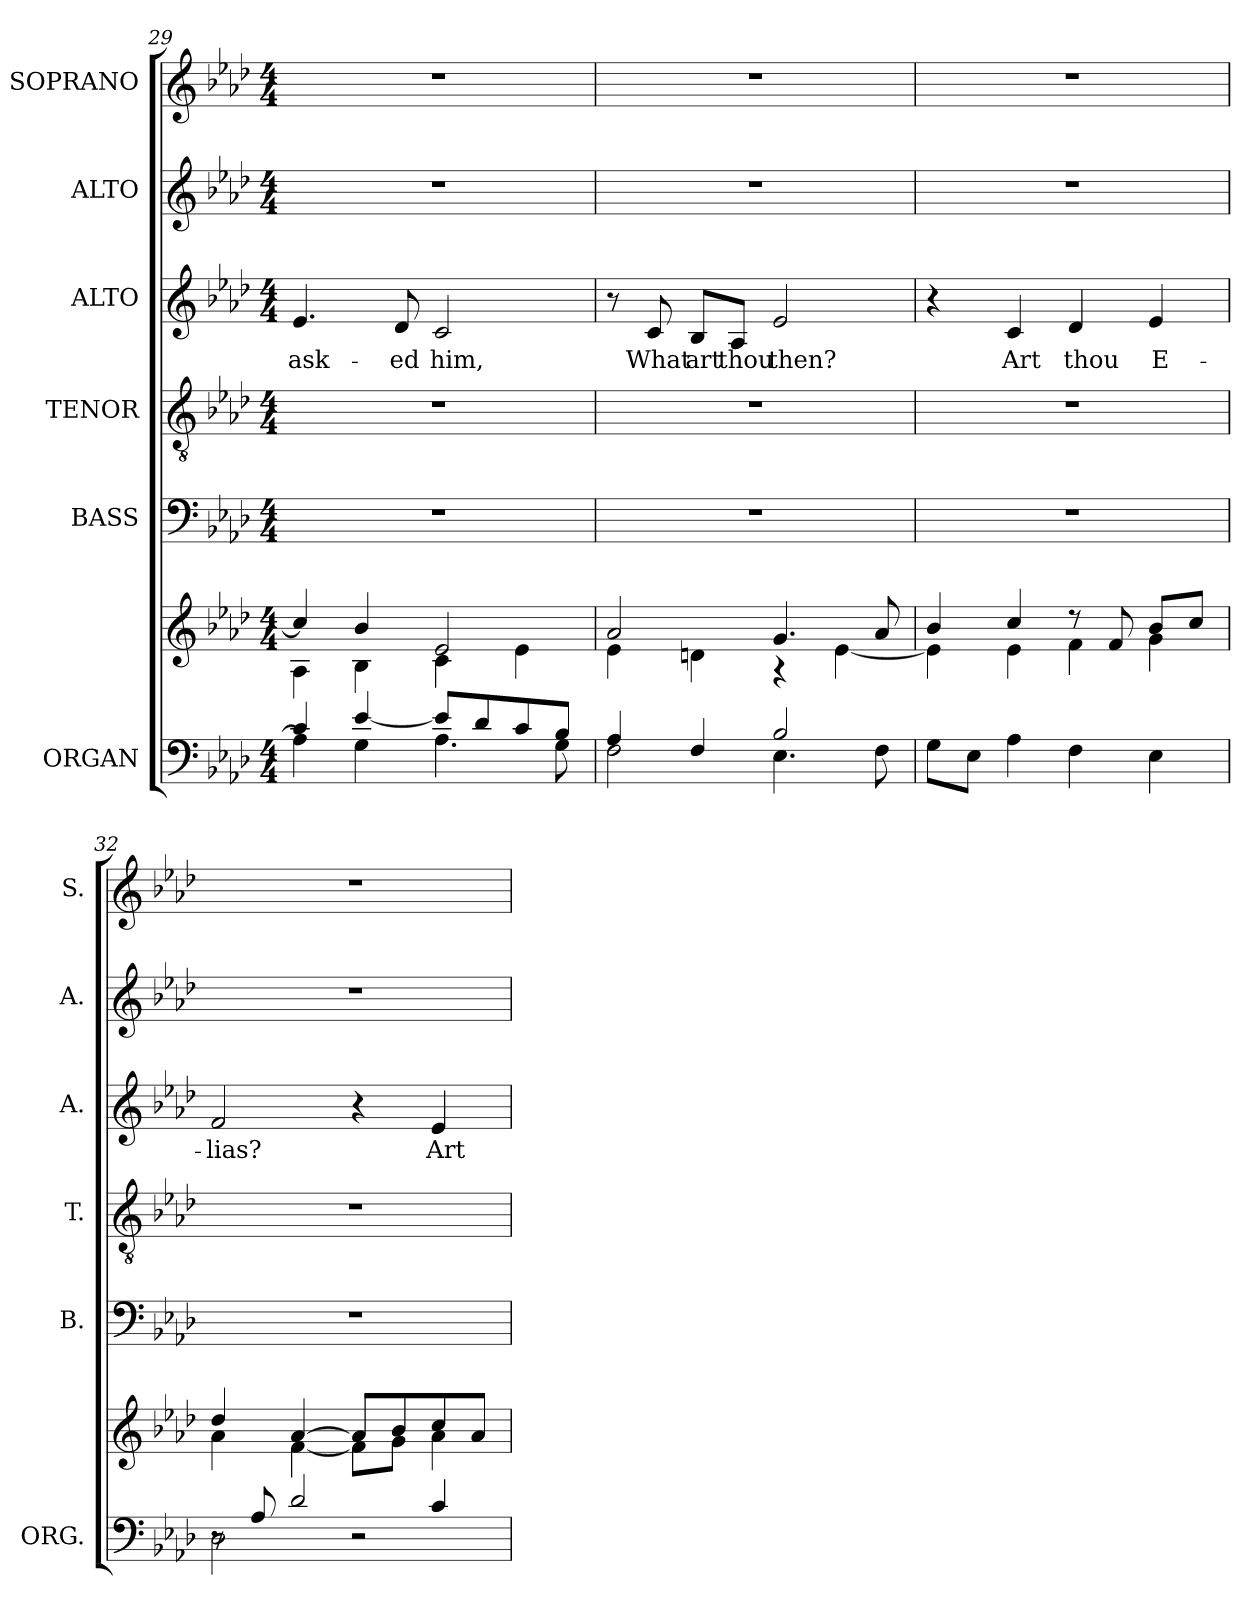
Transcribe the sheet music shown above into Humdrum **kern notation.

**kern	**kern	**kern	**kern	**kern	**text	**kern	**kern
*part6	*part6	*part5	*part4	*part3	*part3	*part2	*part1
*staff7	*staff6	*staff5	*staff4	*staff3	*staff3	*staff2	*staff1
*I"ORGAN	*	*I"BASS	*I"TENOR	*I"ALTO	*	*I"ALTO	*I"SOPRANO
*I'ORG.	*	*I'B.	*I'T.	*I'A.	*	*I'A.	*I'S.
*clefF4	*clefG2	*clefF4	*clefGv2	*clefG2	*	*clefG2	*clefG2
*	*	*	*ITrd7c12	*	*	*	*
*k[b-e-a-d-]	*k[b-e-a-d-]	*k[b-e-a-d-]	*k[b-e-a-d-]	*k[b-e-a-d-]	*	*k[b-e-a-d-]	*k[b-e-a-d-]
*A-:	*A-:	*A-:	*A-:	*A-:	*	*A-:	*A-:
*M4/4	*M4/4	*M4/4	*M4/4	*M4/4	*	*M4/4	*M4/4
=29	=29	=29	=29	=29	=29	=29	=29
*^	*^	*	*	*	*	*	*
*	*^	*	*	*	*	*	*	*	*
!	!	!	!	!	!	!	!	!LO:LY:b:color=#000000	!	!
1ryy	4ci/	4A-i\]	4cci/]	4A-i\	1r	1r	4.e-i/	ask-	1r	1r
.	[4e-i/	4Gi\	4b-i/	4B-i\	.	.	.	.	.	.
!	!	!	!	!	!	!	!	!LO:LY:b:color=#000000	!	!
.	.	.	.	.	.	.	8d-i/	-ed	.	.
!	!	!	!	!	!	!	!	!LO:LY:b:color=#000000	!	!
.	8e-i/L]	4.A-i\	2e-i/	4ci\	.	.	2ci/	him,	.	.
.	8d-i/	.	.	.	.	.	.	.	.	.
.	8ci/	.	.	4e-i\	.	.	.	.	.	.
.	8B-i/J	8Gi\	.	.	.	.	.	.	.	.
*	*v	*v	*	*	*	*	*	*	*	*
!!LO:LB:g=z
=30	=30	=30	=30	=30	=30	=30	=30	=30	=30
4A-i/	2Fi\	2a-i/	4e-i\	1r	1r	8r	.	1r	1r
!	!	!	!	!	!	!	!LO:LY:b:color=#000000	!	!
.	.	.	.	.	.	8ci/	What	.	.
!	!	!	!	!	!	!	!LO:LY:b:color=#000000	!	!
4Fi/	.	.	4dni\	.	.	8B-i/L	art	.	.
!	!	!	!	!	!	!	!LO:LY:b:color=#000000	!	!
.	.	.	.	.	.	8A-i/J	thou	.	.
!	!	!	!	!	!	!	!LO:LY:b:color=#000000	!	!
2B-i/	4.E-i\	4.gi/	4r	.	.	2e-i/	then?	.	.
.	.	.	[4e-i\	.	.	.	.	.	.
.	8Fi\	8a-i/	.	.	.	.	.	.	.
=31	=31	=31	=31	=31	=31	=31	=31	=31	=31
1ryy	8Gi\L	4b-i/	4e-i\]	1r	1r	4r	.	1r	1r
.	8E-i\J	.	.	.	.	.	.	.	.
!	!	!	!	!	!	!	!LO:LY:b:color=#000000	!	!
.	4A-i\	4cci/	4e-i\	.	.	4ci/	Art	.	.
!	!	!	!	!	!	!	!LO:LY:b:color=#000000	!	!
.	4Fi\	8r	4fi\	.	.	4d-i/	thou	.	.
.	.	8fi/	.	.	.	.	.	.	.
!	!	!	!	!	!	!	!LO:LY:b:color=#000000	!	!
.	4E-i\	8b-i/L	4gi\	.	.	4e-i/	E-	.	.
.	.	8cci/J	.	.	.	.	.	.	.
=32	=32	=32	=32	=32	=32	=32	=32	=32	=32
*	*^	*	*	*	*	*	*	*	*
!	!	!	!	!	!	!	!	!LO:LY:b:color=#000000	!	!
1ryy	8r	2D-i\	4dd-i/	4a-i\	1r	1r	2fi/	-lias?	1r	1r
.	8A-i/	.	.	.	.	.	.	.	.	.
.	2d-i/	.	[4a-i/	[4fi\	.	.	.	.	.	.
.	.	2r	8a-i/L]	8fi\L]	.	.	4r	.	.	.
.	.	.	8b-i/	8gi\J	.	.	.	.	.	.
!	!	!	!	!	!	!	!	!LO:LY:b:color=#000000	!	!
.	4ci/	.	8cci/	4a-i\	.	.	4e-i/	Art	.	.
.	.	.	8a-i/J	.	.	.	.	.	.	.
*v	*v	*v	*	*	*	*	*	*	*	*
*	*v	*v	*	*	*	*	*	*
=	=	=	=	=	=	=	=
*-	*-	*-	*-	*-	*-	*-	*-
